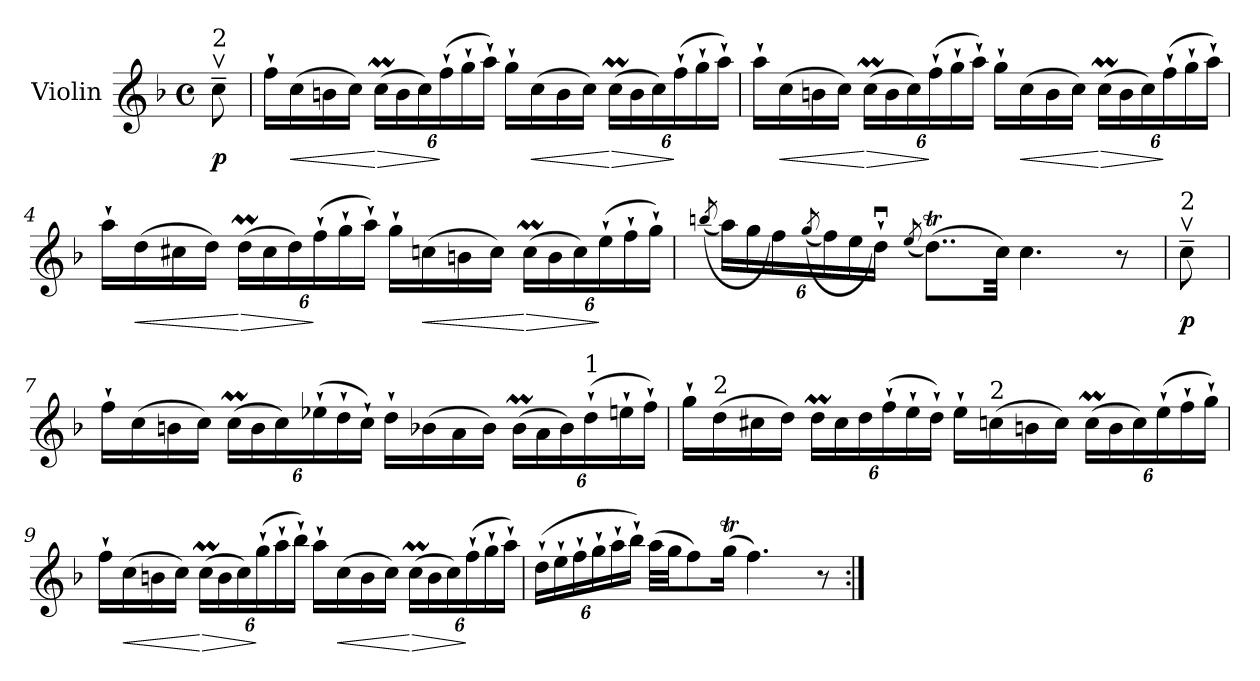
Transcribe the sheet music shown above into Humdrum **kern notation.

**kern	**dynam
*part1	*part1
*staff1	*staff1
*I"Violin	*
*I'Vln.	*
*clefG2	*
*k[b-]	*
*M4/4	*
*met(c)	*
*MM40	*
=1	=1
!LO:TX:a:t=2	!
!	!LO:DY:b
8ccv~\	p
=2	=2
16ff`\LL	.
!	!LO:HP:b
(>16cc\	<
16bn\	.
16cc\JJ)	.
*Xbrackettup	*
!	!LO:HP:n=1:b
(>24ccM\LL	[ >
24b\	.
24cc\)	.
(>24ff`\	]
24gg`\	.
24aa`\JJ)	.
16gg`\LL	.
!	!LO:HP:b
(>16cc\	<
16b\	.
16cc\JJ)	.
!	!LO:HP:n=1:b
(>24ccM\LL	[ >
24b\	.
24cc\)	.
(>24ff`\	]
24gg`\	.
24aa`\JJ)	.
=3	=3
16aa`\LL	.
!	!LO:HP:b
(>16cc\	<
16bn\	.
16cc\JJ)	.
!	!LO:HP:n=1:b
(>24ccM\LL	[ >
24b\	.
24cc\)	.
(>24ff`\	]
24gg`\	.
24aa`\JJ)	.
16gg`\LL	.
!	!LO:HP:b
(>16cc\	<
16b\	.
16cc\JJ)	.
!	!LO:HP:n=1:b
(>24ccM\LL	[ >
24b\	.
24cc\)	.
(>24ff`\	]
24gg`\	.
24aa`\JJ)	.
=4	=4
16aa`\LL	.
!	!LO:HP:b
(>16dd\	<
16cc#X\	.
16dd\JJ)	.
!	!LO:HP:n=1:b
(>24ddM\LL	[ >
24cc#\	.
24dd\)	.
(>24ff`\	]
24gg`\	.
24aa`\JJ)	.
16gg`\LL	.
!	!LO:HP:b
(>16ccn\	<
16bn\	.
16cc\JJ)	.
!	!LO:HP:n=1:b
(>24ccM\LL	[ >
24b\	.
24cc\)	.
(>24ee`\	]
24ff`\	.
24gg`\JJ)	.
!!LO:LB:g=z
=5	=5
(<(<8qbbn/	.
24aa\LL)	.
24gg\	.
24ff\)	.
(<(<8qgg/	.
24ff\)	.
24ee\	.
24ddu`\JJ)	.
(<8qee/	.
(>8..ddT\L)	.
32cc\Jkk)	.
4.cc\	.
8r	.
!!LO:LB:g=z
=6	=6
!LO:TX:a:t=2	!
!	!LO:DY:b
8ccv~\	p
=7	=7
16ff`\LL	.
(>16cc\	.
16bn\	.
16cc\JJ)	.
(>24ccM\LL	.
24b\	.
24cc\)	.
(>24ee-X`\	.
24dd`\	.
24cc`\JJ)	.
16dd`\LL	.
(>16b-X\	.
16a\	.
16b-\JJ)	.
(>24b-M\LL	.
24a\	.
24b-\)	.
!LO:TX:a:t=1	!
(>24dd`\	.
24een`\	.
24ff`\JJ)	.
=8	=8
16gg`\LL	.
!LO:TX:a:t=2	!
(>16dd\	.
16cc#X\	.
16dd\JJ)	.
24ddM\LL	.
24cc#\	.
24dd\	.
(>24ff`\	.
24ee`\	.
24dd`\JJ)	.
16ee`\LL	.
!LO:TX:a:t=2	!
(>16ccn\	.
16bn\	.
16cc\JJ)	.
(>24ccM\LL	.
24b\	.
24cc\)	.
(>24ee`\	.
24ff`\	.
24gg`\JJ)	.
!!LO:LB:g=z
=9	=9
16ff`\LL	.
!	!LO:HP:b
(>16cc\	<
16bn\	.
16cc\JJ)	.
!	!LO:HP:n=1:b
(>24ccM\LL	[ >
24b\	.
24cc\)	.
(>24gg`\	]
24aa`\	.
24bb-`\JJ)	.
16aa`\LL	.
!	!LO:HP:b
(>16cc\	<
16b\	.
16cc\JJ)	.
!	!LO:HP:n=1:b
(>24ccM\LL	[ >
24b\	.
24cc\)	.
(>24ff`\	]
24gg`\	.
24aa`\JJ)	.
=10	=10
(>24dd`\LL	.
24ee`\	.
24ff`\	.
24gg`\	.
24aa`\	.
24bb-`\JJ)	.
(>32aa\LLL	.
32gg\JJ	.
8ff\)	.
(>16ggT\Jk	.
4.ff\)	.
8r	.
=:|!	=:|!
*-	*-
